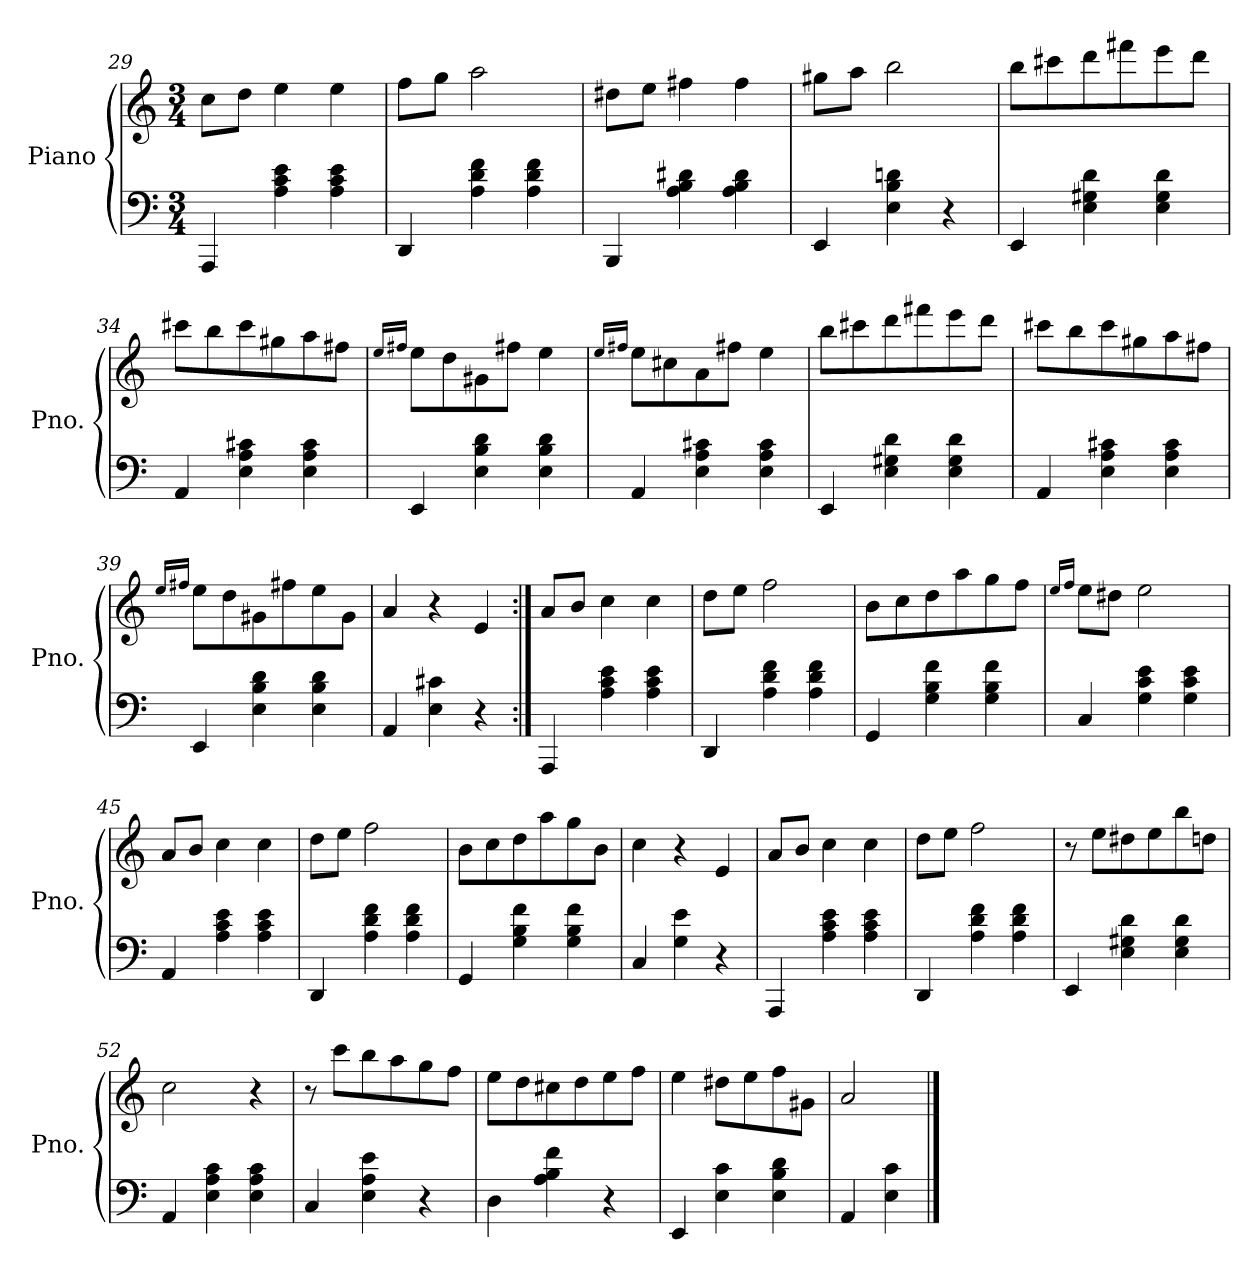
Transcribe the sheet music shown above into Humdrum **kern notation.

**kern	**kern
*part1	*part1
*staff2	*staff1
*I"Piano	*
*I'Pno.	*
!!LO:LB:g=z
*clefF4	*clefG2
*k[]	*k[]
*M3/4	*M3/4
=29	=29
4AAA/	8cc\L
.	8dd\J
4A\ 4c\ 4e\	4ee\
4A\ 4c\ 4e\	4ee\
=30	=30
4DD/	8ff\L
.	8gg\J
4A\ 4d\ 4f\	2aa\
4A\ 4d\ 4f\	.
=31	=31
4BBB/	8dd#X\L
.	8ee\J
4A\ 4B\ 4d#X\	4ff#X\
4A\ 4B\ 4d#\	4ff#\
=32	=32
4EE/	8gg#X\L
.	8aa\J
4E\ 4B\ 4dn\	2bb\
4r	.
!!LO:LB:g=z
=33	=33
4EE/	8bb\L
.	8ccc#X\
4E\ 4G#X\ 4d\	8ddd\
.	8fff#X\
4E\ 4G#\ 4d\	8eee\
.	8ddd\J
=34	=34
4AA/	8ccc#X\L
.	8bb\
4E\ 4A\ 4c#X\	8ccc#\
.	8gg#X\
4E\ 4A\ 4c#\	8aa\
.	8ff#X\J
=35	=35
.	16qee/LL
.	16qff#X/JJ
4EE/	8ee\L
.	8dd\
4E\ 4B\ 4d\	8g#X\
.	8ff#\J
4E\ 4B\ 4d\	4ee\
=36	=36
.	16qee/LL
.	16qff#X/JJ
4AA/	8ee\L
.	8cc#X\
4E\ 4A\ 4c#X\	8a\
.	8ff#\J
4E\ 4A\ 4c#\	4ee\
!!LO:LB:g=z
=37	=37
4EE/	8bb\L
.	8ccc#X\
4E\ 4G#X\ 4d\	8ddd\
.	8fff#X\
4E\ 4G#\ 4d\	8eee\
.	8ddd\J
=38	=38
4AA/	8ccc#X\L
.	8bb\
4E\ 4A\ 4c#X\	8ccc#\
.	8gg#X\
4E\ 4A\ 4c#\	8aa\
.	8ff#X\J
=39	=39
.	16qee/LL
.	16qff#X/JJ
4EE/	8ee\L
.	8dd\
4E\ 4B\ 4d\	8g#X\
.	8ff#\
4E\ 4B\ 4d\	8ee\
.	8g#\J
=40	=40
4AA/	4a/
4E\ 4c#X\	4r
4r	4e/
!!LO:LB:g=z
=41:|!	=41:|!
4AAA/	8a/L
.	8b/J
4A\ 4c\ 4e\	4cc\
4A\ 4c\ 4e\	4cc\
=42	=42
4DD/	8dd\L
.	8ee\J
4A\ 4d\ 4f\	2ff\
4A\ 4d\ 4f\	.
=43	=43
4GG/	8b\L
.	8cc\
4G\ 4B\ 4f\	8dd\
.	8aa\
4G\ 4B\ 4f\	8gg\
.	8ff\J
=44	=44
.	16qee/LL
.	16qff/JJ
4C/	8ee\L
.	8dd#X\J
4G\ 4c\ 4e\	2ee\
4G\ 4c\ 4e\	.
!!LO:PB:g=z
=45	=45
4AA/	8a/L
.	8b/J
4A\ 4c\ 4e\	4cc\
4A\ 4c\ 4e\	4cc\
=46	=46
4DD/	8dd\L
.	8ee\J
4A\ 4d\ 4f\	2ff\
4A\ 4d\ 4f\	.
=47	=47
4GG/	8b\L
.	8cc\
4G\ 4B\ 4f\	8dd\
.	8aa\
4G\ 4B\ 4f\	8gg\
.	8b\J
=48	=48
4C/	4cc\
4G\ 4e\	4r
4r	4e/
!!LO:LB:g=z
=49	=49
4AAA/	8a/L
.	8b/J
4A\ 4c\ 4e\	4cc\
4A\ 4c\ 4e\	4cc\
=50	=50
4DD/	8dd\L
.	8ee\J
4A\ 4d\ 4f\	2ff\
4A\ 4d\ 4f\	.
=51	=51
4EE/	8r
.	8ee\L
4E\ 4G#X\ 4d\	8dd#X\
.	8ee\
4E\ 4G#\ 4d\	8bb\
.	8ddn\J
=52	=52
4AA/	2cc\
4E\ 4A\ 4c\	.
4E\ 4A\ 4c\	4r
!!LO:LB:g=z
=53	=53
4C/	8r
.	8ccc\L
4E\ 4A\ 4e\	8bb\
.	8aa\
4r	8gg\
.	8ff\J
=54	=54
4D\	8ee\L
.	8dd\
4A\ 4B\ 4f\	8cc#X\
.	8dd\
4r	8ee\
.	8ff\J
=55	=55
4EE/	4ee\
4E\ 4c\	8dd#X\L
.	8ee\
4E\ 4B\ 4d\	8ff\
.	8g#X\J
=56	=56
4AA/	2a/
4E\ 4c\	.
==	==
*-	*-
